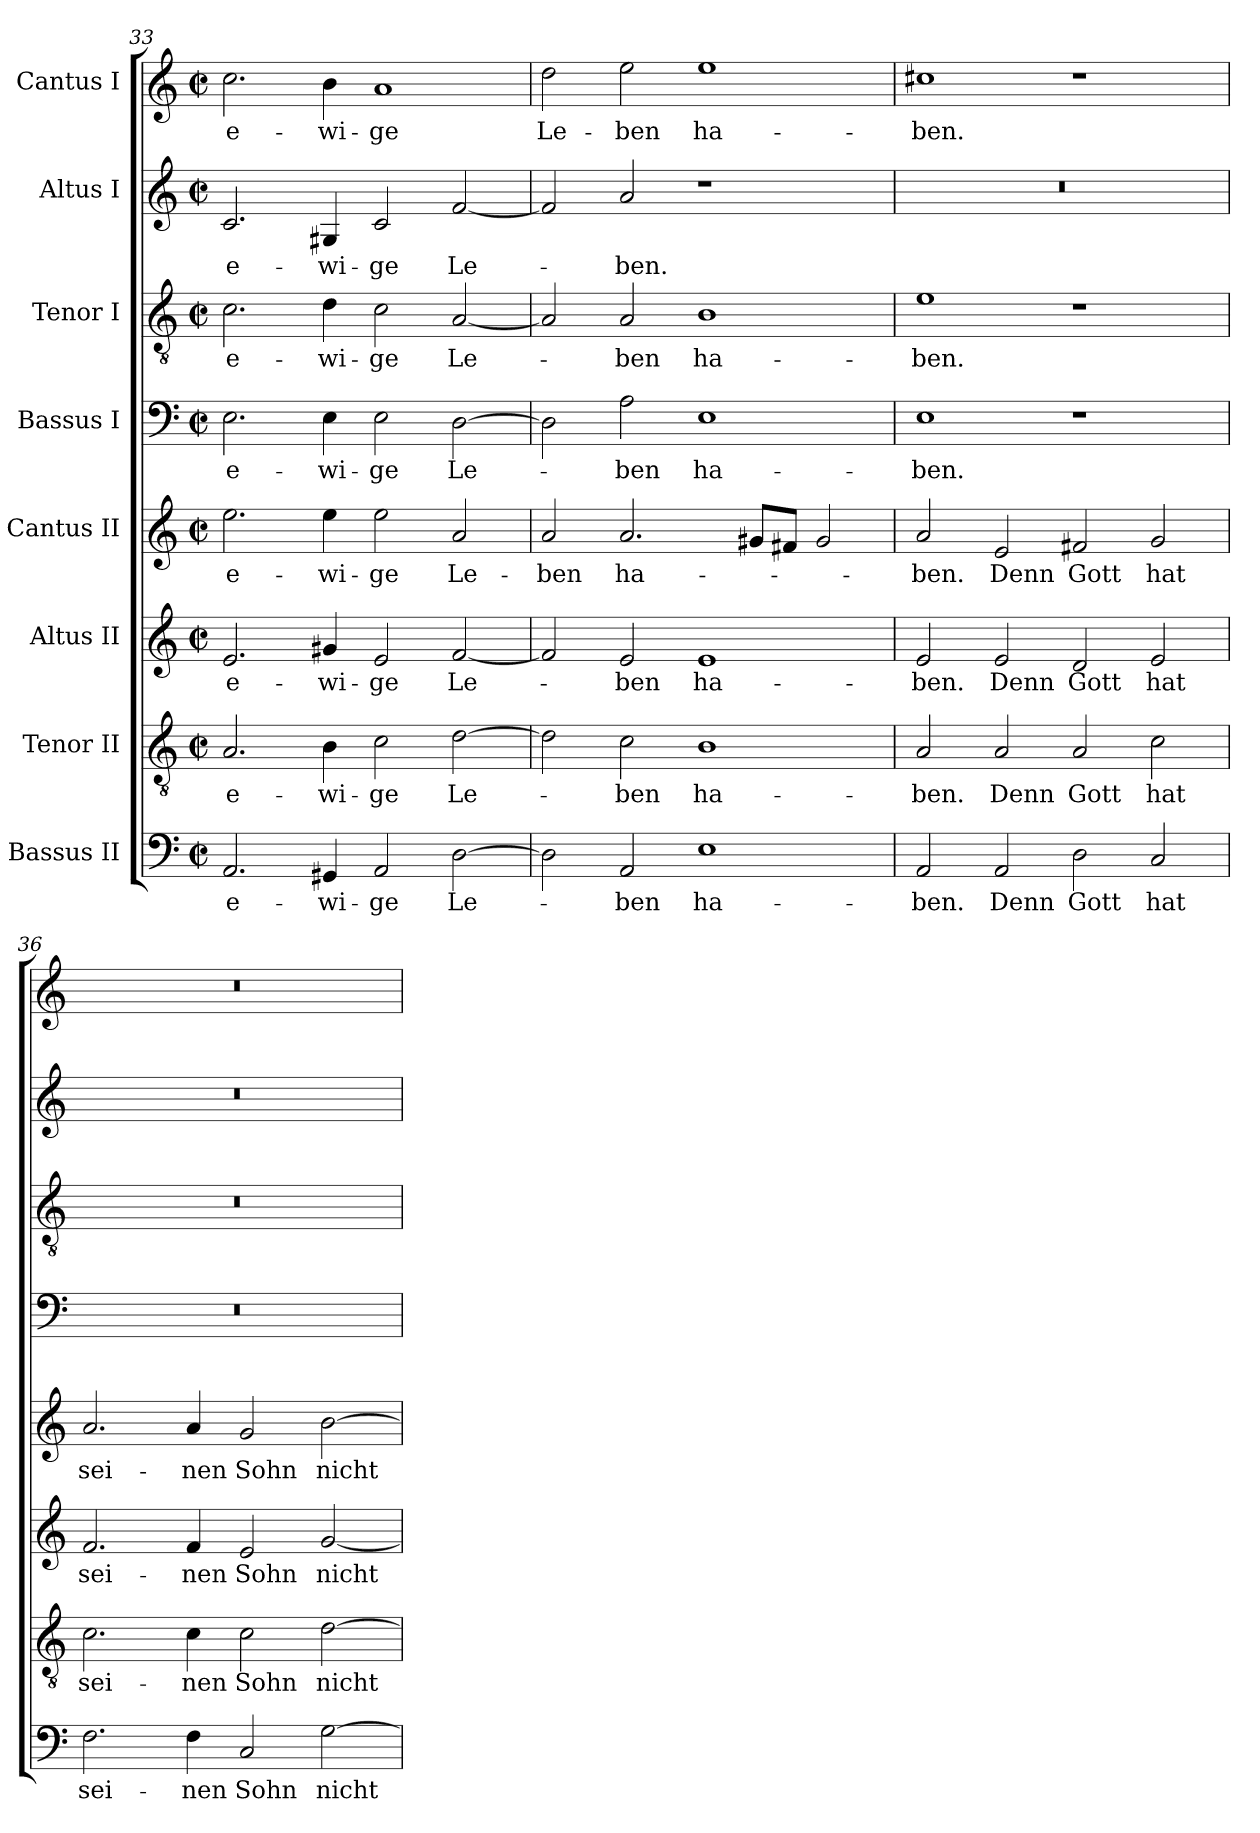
**kern	**text	**kern	**text	**kern	**text	**kern	**text	**kern	**text	**kern	**text	**kern	**text	**kern	**text
*part8	*part8	*part7	*part7	*part6	*part6	*part5	*part5	*part4	*part4	*part3	*part3	*part2	*part2	*part1	*part1
*staff8	*staff8	*staff7	*staff7	*staff6	*staff6	*staff5	*staff5	*staff4	*staff4	*staff3	*staff3	*staff2	*staff2	*staff1	*staff1
*I"Bassus II	*	*I"Tenor II	*	*I"Altus II	*	*I"Cantus II	*	*I"Bassus I	*	*I"Tenor I	*	*I"Altus I	*	*I"Cantus I	*
!!LO:PB:g=z
*clefF4	*	*clefGv2	*	*clefG2	*	*clefG2	*	*clefF4	*	*clefGv2	*	*clefG2	*	*clefG2	*
*k[]	*	*k[]	*	*k[]	*	*k[]	*	*k[]	*	*k[]	*	*k[]	*	*k[]	*
*M4/2	*	*M4/2	*	*M4/2	*	*M4/2	*	*M4/2	*	*M4/2	*	*M4/2	*	*M4/2	*
*met(c|)	*	*met(c|)	*	*met(c|)	*	*met(c|)	*	*met(c|)	*	*met(c|)	*	*met(c|)	*	*met(c|)	*
=33	=33	=33	=33	=33	=33	=33	=33	=33	=33	=33	=33	=33	=33	=33	=33
!	!LO:LY:b	!	!LO:LY:b	!	!LO:LY:b	!	!LO:LY:b	!	!LO:LY:b	!	!LO:LY:b	!	!LO:LY:b	!	!LO:LY:b
2.AA/	e-	2.A/	e-	2.e/	e-	2.ee\	e-	2.E\	e-	2.c\	e-	2.c/	e-	2.cc\	e-
!	!LO:LY:b	!	!LO:LY:b	!	!LO:LY:b	!	!LO:LY:b	!	!LO:LY:b	!	!LO:LY:b	!	!LO:LY:b	!	!LO:LY:b
4GG#X/	-wi-	4B\	-wi-	4g#X/	-wi-	4ee\	-wi-	4E\	-wi-	4d\	-wi-	4G#X/	-wi-	4b\	-wi-
!	!LO:LY:b	!	!LO:LY:b	!	!LO:LY:b	!	!LO:LY:b	!	!LO:LY:b	!	!LO:LY:b	!	!LO:LY:b	!	!LO:LY:b
2AA/	-ge	2c\	-ge	2e/	-ge	2ee\	-ge	2E\	-ge	2c\	-ge	2c/	-ge	1a	-ge
!	!LO:LY:b	!	!LO:LY:b	!	!LO:LY:b	!	!LO:LY:b	!	!LO:LY:b	!	!LO:LY:b	!	!LO:LY:b	!	!
[2D\	Le-	[2d\	Le-	[2f/	Le-	2a/	Le-	[2D\	Le-	[2A/	Le-	[2f/	Le-	.	.
=34	=34	=34	=34	=34	=34	=34	=34	=34	=34	=34	=34	=34	=34	=34	=34
!	!	!	!	!	!	!	!LO:LY:b	!	!	!	!	!	!	!	!LO:LY:b
2D\]	.	2d\]	.	2f/]	.	2a/	ben	2D\]	.	2A/]	.	2f/]	.	2dd\	Le-
!	!LO:LY:b	!	!LO:LY:b	!	!LO:LY:b	!	!LO:LY:b	!	!LO:LY:b	!	!LO:LY:b	!	!LO:LY:b	!	!LO:LY:b
2AA/	ben	2c\	ben	2e/	ben	2.a/	ha-	2A\	-ben	2A/	ben	2a/	-ben.	2ee\	-ben
!	!LO:LY:b	!	!LO:LY:b	!	!LO:LY:b	!	!	!	!LO:LY:b	!	!LO:LY:b	!	!	!	!LO:LY:b
1E	ha-	1B	ha-	1e	ha-	.	.	1E	ha-	1B	ha-	1r	.	1ee	ha-
.	.	.	.	.	.	8g#X/L	.	.	.	.	.	.	.	.	.
.	.	.	.	.	.	8f#X/J	.	.	.	.	.	.	.	.	.
.	.	.	.	.	.	2g#/	.	.	.	.	.	.	.	.	.
=35	=35	=35	=35	=35	=35	=35	=35	=35	=35	=35	=35	=35	=35	=35	=35
!	!LO:LY:b	!	!LO:LY:b	!	!LO:LY:b	!	!LO:LY:b	!	!LO:LY:b	!	!LO:LY:b	!	!	!	!LO:LY:b
2AA/	-ben.	2A/	-ben.	2e/	-ben.	2a/	-ben.	1E	-ben.	1e	-ben.	0r	.	1cc#X	-ben.
!	!LO:LY:b	!	!LO:LY:b	!	!LO:LY:b	!	!LO:LY:b	!	!	!	!	!	!	!	!
2AA/	Denn	2A/	Denn	2e/	Denn	2e/	Denn	.	.	.	.	.	.	.	.
!	!LO:LY:b	!	!LO:LY:b	!	!LO:LY:b	!	!LO:LY:b	!	!	!	!	!	!	!	!
2D\	Gott	2A/	Gott	2d/	Gott	2f#X/	Gott	1r	.	1r	.	.	.	1r	.
!	!LO:LY:b	!	!LO:LY:b	!	!LO:LY:b	!	!LO:LY:b	!	!	!	!	!	!	!	!
2C/	hat	2c\	hat	2e/	hat	2g/	hat	.	.	.	.	.	.	.	.
=36	=36	=36	=36	=36	=36	=36	=36	=36	=36	=36	=36	=36	=36	=36	=36
!	!LO:LY:b	!	!LO:LY:b	!	!LO:LY:b	!	!LO:LY:b	!	!	!	!	!	!	!	!
2.F\	sei-	2.c\	sei-	2.f/	sei-	2.a/	sei-	0r	.	0r	.	0r	.	0r	.
!	!LO:LY:b	!	!LO:LY:b	!	!LO:LY:b	!	!LO:LY:b	!	!	!	!	!	!	!	!
4F\	-nen	4c\	-nen	4f/	-nen	4a/	-nen	.	.	.	.	.	.	.	.
!	!LO:LY:b	!	!LO:LY:b	!	!LO:LY:b	!	!LO:LY:b	!	!	!	!	!	!	!	!
2C/	Sohn	2c\	Sohn	2e/	Sohn	2g/	Sohn	.	.	.	.	.	.	.	.
!	!LO:LY:b	!	!LO:LY:b	!	!LO:LY:b	!	!LO:LY:b	!	!	!	!	!	!	!	!
[2G\	nicht	[2d\	nicht	[2g/	nicht	[2b\	nicht	.	.	.	.	.	.	.	.
=	=	=	=	=	=	=	=	=	=	=	=	=	=	=	=
*-	*-	*-	*-	*-	*-	*-	*-	*-	*-	*-	*-	*-	*-	*-	*-
